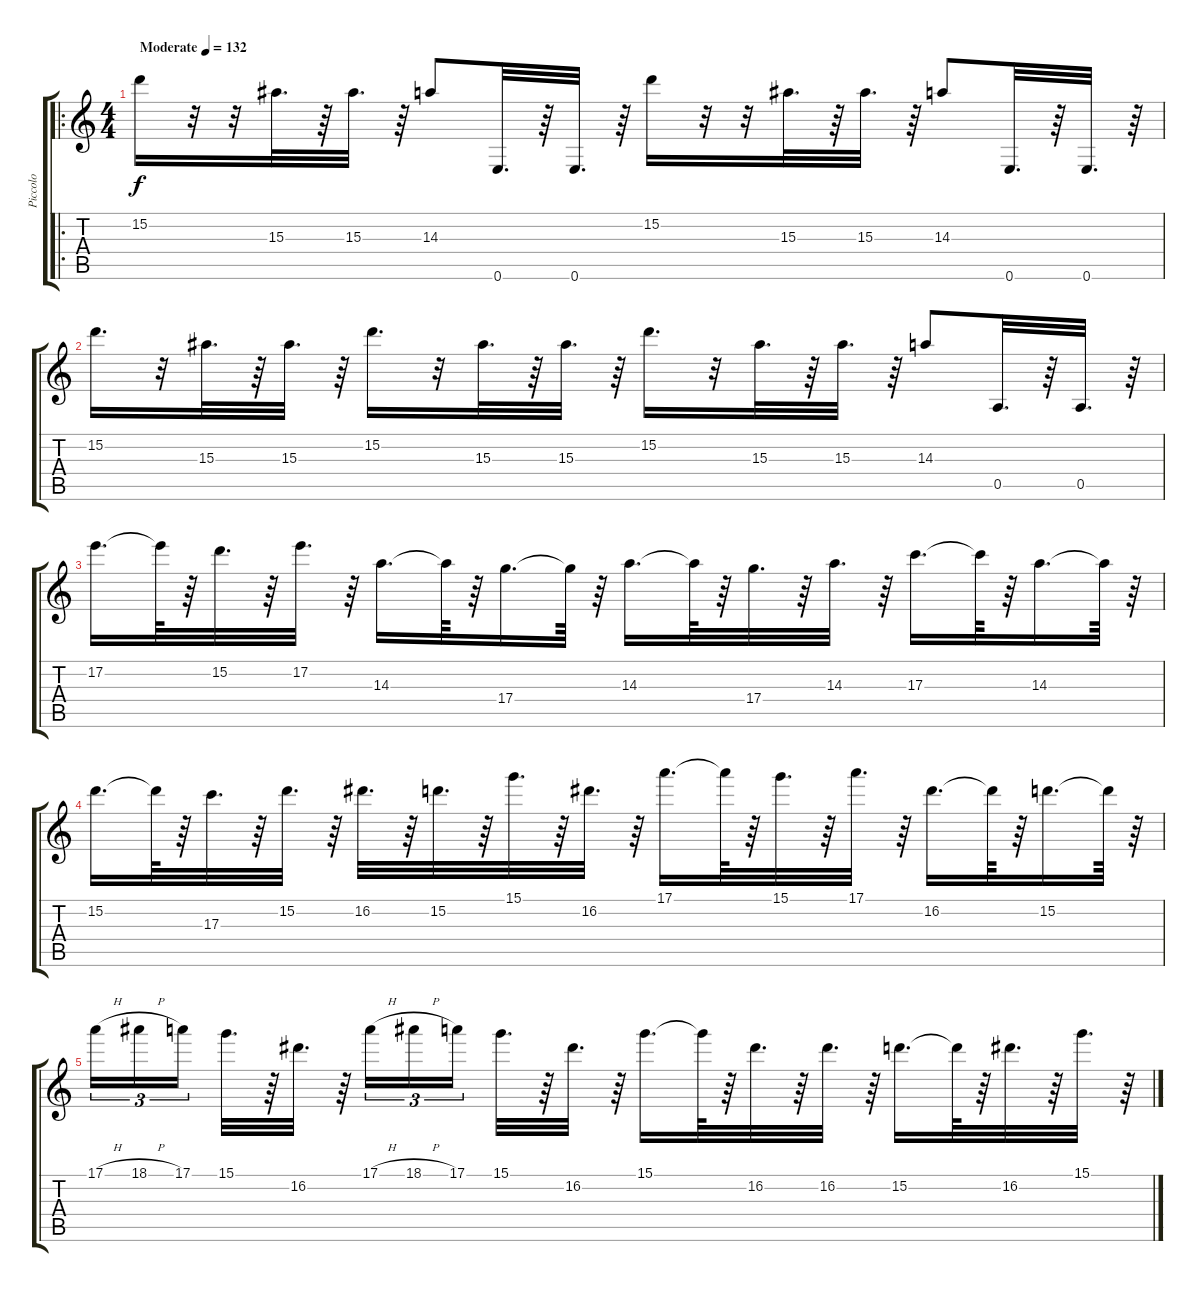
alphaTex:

\track ("Piccolo" "Piccolo") {instrument piccolo}
\staff {score tabs}
\tuning (E5 B4 G4 D4 A3 E3) {hide}
\ro
\ts (4 4)
\tempo (132 "Moderate")
\clef g2
\ks c
15.2.16{dy f volume 10 instrument piccolo} r.32 r.32 15.3.32{d} r.64 15.3.32{d} r.64 14.3.8 0.6.32{d instrument electricguitarclean} r.64 0.6.32{d} r.64 15.2.16{volume 13 instrument piccolo} r.32 r.32 15.3.32{d} r.64 15.3.32{d} r.64 14.3.8 0.6.32{d instrument electricguitarclean} r.64 0.6.32{d} r.64 |
15.2.16{d volume 13 instrument piccolo} r.32 15.3.32{d} r.64 15.3.32{d} r.64 15.2.16{d} r.32 15.3.32{d} r.64 15.3.32{d} r.64 15.2.16{d} r.32 15.3.32{d} r.64 15.3.32{d} r.64 14.3.8 0.5.32{d instrument electricguitarclean} r.64 0.5.32{d} r.64 |
17.2.16{d instrument piccolo} 17.2{t}.64 r.64 15.2.32{d} r.64 17.2.32{d} r.64 14.3.16{d} 14.3{t}.64 r.64 17.4.16{d} 17.4{t}.64 r.64 14.3.16{d} 14.3{t}.64 r.64 17.4.32{d} r.64 14.3.32{d} r.64 17.3.16{d} 17.3{t}.64 r.64 14.3.16{d} 14.3{t}.64 r.64 |
15.2.16{d} 15.2{t}.64 r.64 17.3.32{d} r.64 15.2.32{d} r.64 16.2.32{d} r.64 15.2.32{d} r.64 15.1.32{d} r.64 16.2.32{d} r.64 17.1.16{d} 17.1{t}.64 r.64 15.1.32{d} r.64 17.1.32{d} r.64 16.2.16{d} 16.2{t}.64 r.64 15.2.16{d} 15.2{t}.64 r.64 |
17.1{h}.16{tu (3 2)} 18.1{h}.16{tu (3 2)} 17.1.16{tu (3 2) beam splitsecondary} 15.1.32{d} r.64 16.2.32{d} r.64 17.1{h}.16{tu (3 2)} 18.1{h}.16{tu (3 2)} 17.1.16{tu (3 2) beam splitsecondary} 15.1.32{d} r.64 16.2.32{d} r.64 15.1.16{d} 15.1{t}.64 r.64 16.2.32{d} r.64 16.2.32{d} r.64 15.2.16{d} 15.2{t}.64 r.64 16.2.32{d} r.64 15.1.32{d} r.64
